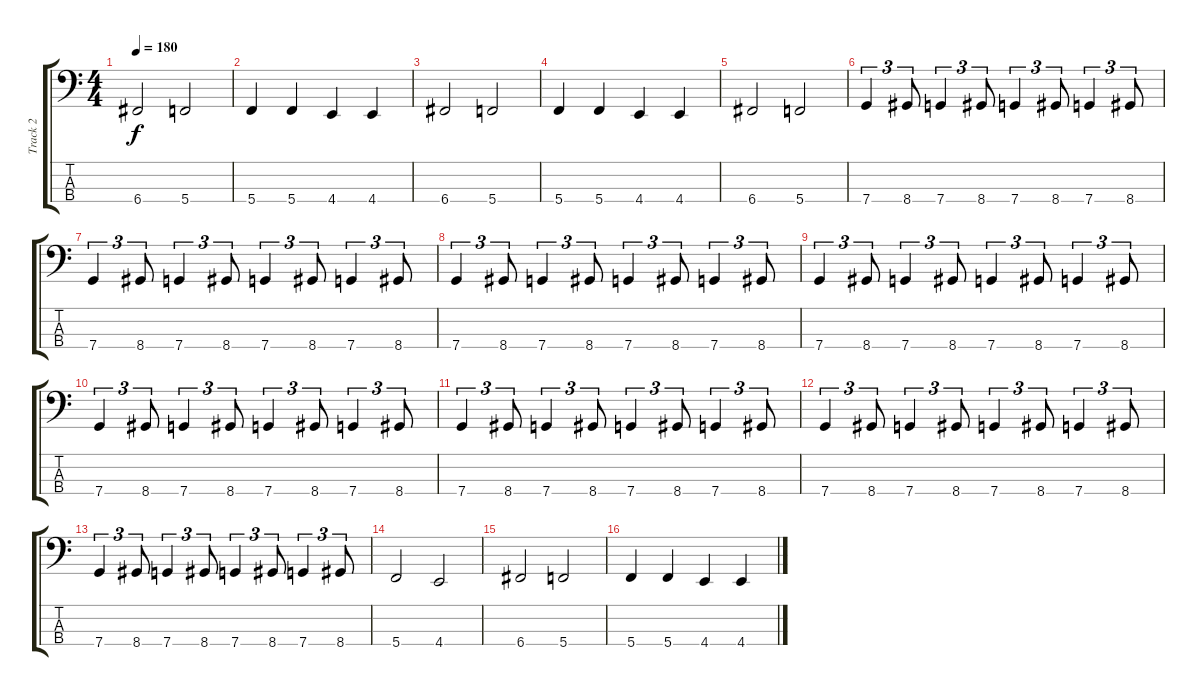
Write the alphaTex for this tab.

\track ("Track 2" "Track 2") {instrument electricbassfinger}
\staff {score tabs}
\tuning (F2 C2 G1 C1) {hide}
\ts (4 4)
\tempo 180
\clef f4
\ks c
6.4.2{dy f} 5.4.2 |
5.4.4 5.4.4 4.4.4 4.4.4 |
6.4.2 5.4.2 |
5.4.4 5.4.4 4.4.4 4.4.4 |
6.4.2 5.4.2 |
7.4.4{tu (3 2)} 8.4.8{tu (3 2)} 7.4.4{tu (3 2)} 8.4.8{tu (3 2)} 7.4.4{tu (3 2)} 8.4.8{tu (3 2)} 7.4.4{tu (3 2)} 8.4.8{tu (3 2)} |
7.4.4{tu (3 2)} 8.4.8{tu (3 2)} 7.4.4{tu (3 2)} 8.4.8{tu (3 2)} 7.4.4{tu (3 2)} 8.4.8{tu (3 2)} 7.4.4{tu (3 2)} 8.4.8{tu (3 2)} |
7.4.4{tu (3 2)} 8.4.8{tu (3 2)} 7.4.4{tu (3 2)} 8.4.8{tu (3 2)} 7.4.4{tu (3 2)} 8.4.8{tu (3 2)} 7.4.4{tu (3 2)} 8.4.8{tu (3 2)} |
7.4.4{tu (3 2)} 8.4.8{tu (3 2)} 7.4.4{tu (3 2)} 8.4.8{tu (3 2)} 7.4.4{tu (3 2)} 8.4.8{tu (3 2)} 7.4.4{tu (3 2)} 8.4.8{tu (3 2)} |
7.4.4{tu (3 2)} 8.4.8{tu (3 2)} 7.4.4{tu (3 2)} 8.4.8{tu (3 2)} 7.4.4{tu (3 2)} 8.4.8{tu (3 2)} 7.4.4{tu (3 2)} 8.4.8{tu (3 2)} |
7.4.4{tu (3 2)} 8.4.8{tu (3 2)} 7.4.4{tu (3 2)} 8.4.8{tu (3 2)} 7.4.4{tu (3 2)} 8.4.8{tu (3 2)} 7.4.4{tu (3 2)} 8.4.8{tu (3 2)} |
7.4.4{tu (3 2)} 8.4.8{tu (3 2)} 7.4.4{tu (3 2)} 8.4.8{tu (3 2)} 7.4.4{tu (3 2)} 8.4.8{tu (3 2)} 7.4.4{tu (3 2)} 8.4.8{tu (3 2)} |
7.4.4{tu (3 2)} 8.4.8{tu (3 2)} 7.4.4{tu (3 2)} 8.4.8{tu (3 2)} 7.4.4{tu (3 2)} 8.4.8{tu (3 2)} 7.4.4{tu (3 2)} 8.4.8{tu (3 2)} |
5.4.2 4.4.2 |
6.4.2 5.4.2 |
5.4.4 5.4.4 4.4.4 4.4.4
